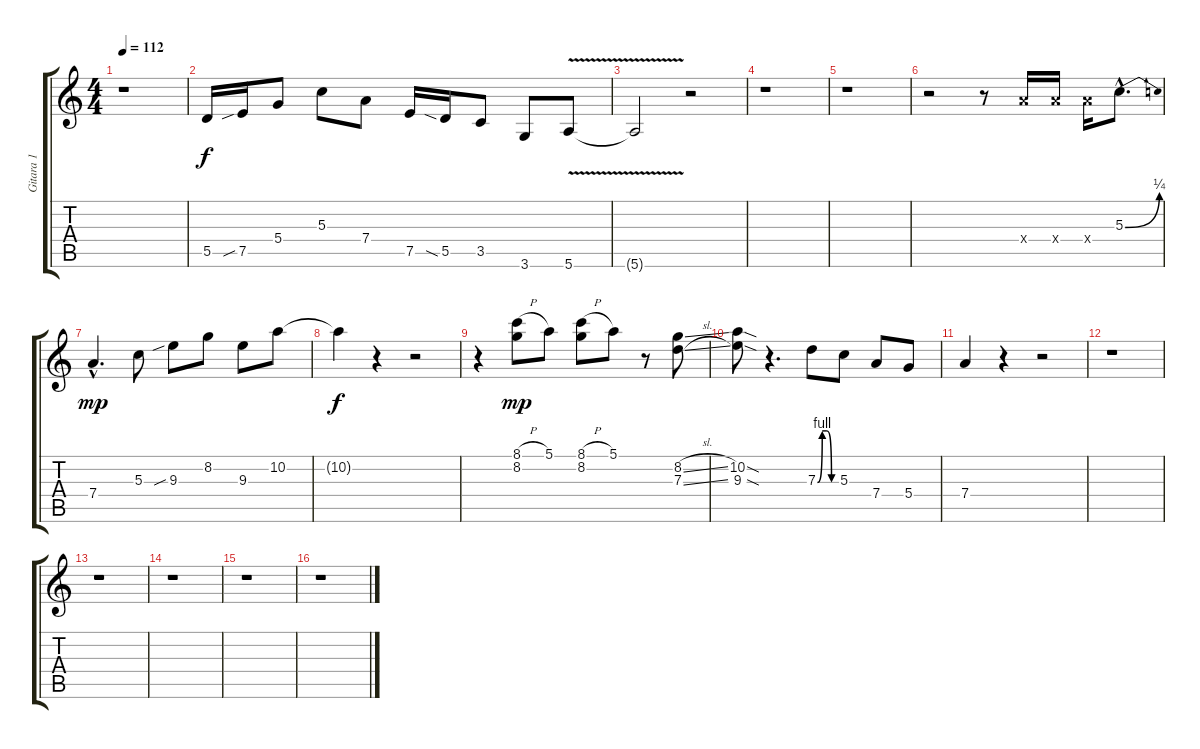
\track ("Gitara 1" "Gitara 1") {instrument electricguitarjazz}
\staff {score tabs}
\tuning (E4 B3 G3 D3 A2 E2) {hide}
\ts (4 4)
\tempo 112
\clef g2
\ks c
r.1{dy f instrument electricguitarjazz} |
5.5.16 7.5{sib}.16 5.4.8 5.3.8 7.4.8 7.5.16 5.5{sia}.16 3.5.8 3.6.8 5.6{v}.8 |
5.6{t}.2 r.2 |
r.1 |
r.1 |
r.2 r.8 7.4{x}.16 7.4{x}.16 7.4{x}.16 5.3{be (bend 0 0 60 1) hac}.8{d} |
7.4{hac}.4{d dy mp} 5.3.8 9.3{sib}.8 8.2.8 9.3.8 10.2.8 |
10.2{t}.4{dy f} r.4 r.2 |
r.4 (8.1{h} 8.2).8{dy mp} 5.1.8 (8.1{h} 8.2).8 5.1.8 r.8 (8.2{sl} 7.3{sl}).8 |
(10.2{sod} 9.3{sod}).8 r.4{d} 7.3{be (custom 0 0 15 4 30 4 45 0 60 0)}.8 5.3.8 7.4.8 5.4.8 |
7.4.4 r.4 r.2 |
r.1 |
r.1 |
r.1 |
r.1 |
r.1
